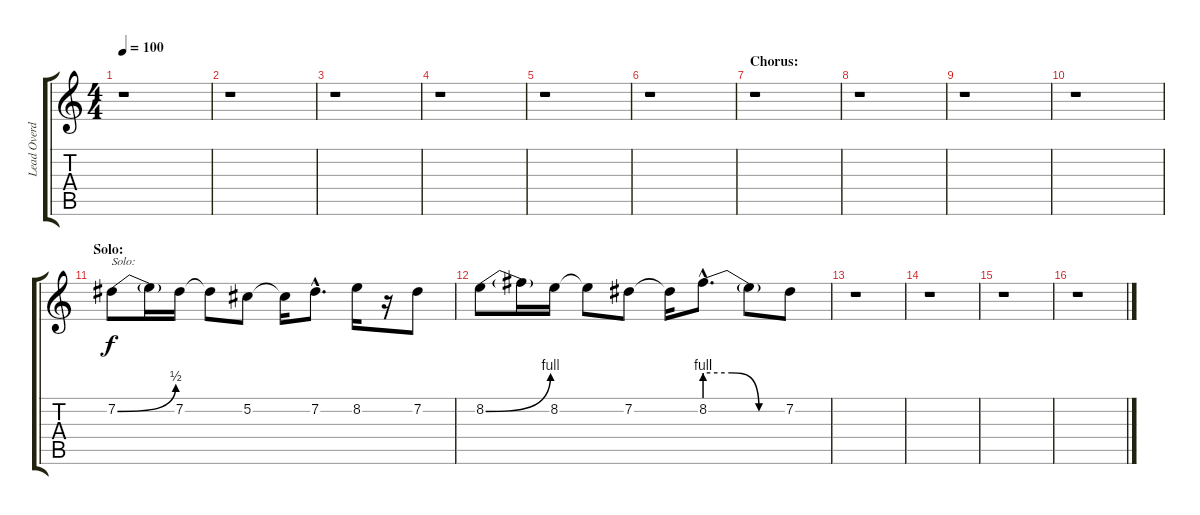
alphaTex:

\track ("Lead Overdub" "Lead Overd") {instrument distortionguitar}
\staff {score tabs}
\tuning (Db4 Ab3 E3 B2 Gb2 Db2) {hide}
\ts (4 4)
\tempo 100
\clef g2
\ks c
r.1{dy f} |
r.1 |
r.1 |
r.1 |
r.1 |
r.1 |
\section ("" "Chorus:")
r.1 |
r.1 |
r.1 |
r.1 |
\section ("" "Solo:")
7.2{be (bend 0 0 60 2)}.8{txt "Solo:"} 7.2{t}.16 7.2.16 7.2{t}.8 5.2.8 5.2{t}.16 7.2{hac}.8{d} 8.2.16 r.16 7.2.8 |
8.2{be (bend 0 0 60 4)}.8 8.2{t}.16 8.2.16 8.2{t}.8 7.2.8 7.2{t}.16 8.2{be (custom 0 4 20 4 40 0 60 0) hac}.8{d} 8.2{t}.8 7.2.8 |
r.1 |
r.1 |
r.1 |
r.1
